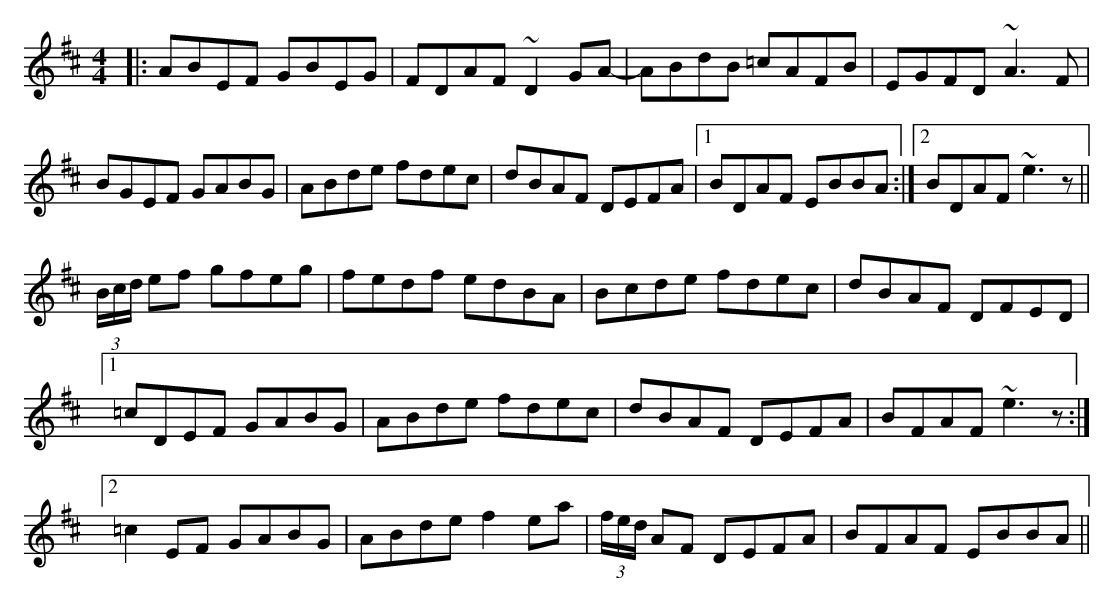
X:1
M:4/4
K:Edor
|:ABEF GBEG|FDAF ~D2GA-|ABdB =cAFB|EGFD ~A3F|
BGEF GABG|ABde fdec|dBAF DEFA|1 BDAF EBBA:|2 BDAF ~e3z||
(3B/c/d/ ef gfeg|fedf edBA|Bcde fdec|dBAF DFED|
[1 =cDEF GABG|ABde fdec|dBAF DEFA|BFAF ~e3z:|
[2 =c2EF GABG|ABde f2ea|(3f/e/d/ AF DEFA|BFAF EBBA||
